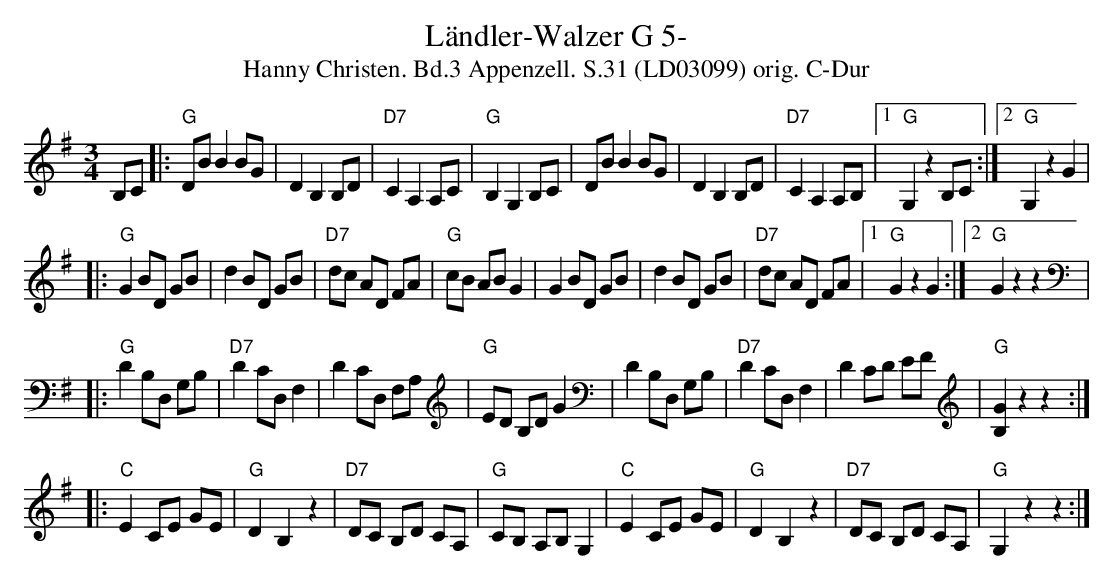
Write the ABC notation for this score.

X:1
T:Ländler-Walzer G 5-
T:Hanny Christen. Bd.3 Appenzell. S.31 (LD03099) orig. C-Dur
M:3/4
L:1/8
K:Gmaj
B,C |: "G"DB B2 BG | D2 B,2 B,D | "D7"C2 A,2 A,C | "G"B,2 G,2 B,C | \
DB B2 BG | D2 B,2 B,D | "D7"C2 A,2 A,B, |1 "G"G,2 z2 B,C :|2 "G"G,2 z2 G2 |
|: "G"G2 BD GB | d2 BD GB | "D7"dc AD FA | "G"cB AB G2 | \
G2 BD GB | d2 BD GB | "D7"dc AD FA |1 "G"G2 z2 G2 :|2 "G"G2 z2 z2 |
|: "G"D2 B,D, G,B, | "D7"D2 CD, F,2 | D2 CD, F,A, | "G"ED B,D G2 | \
D2 B,D, G,B, | "D7"D2 CD, F,2 | D2 CD EF | "G"[B,G]2 z2 z2 :|
|: "C"E2 CE GE | "G"D2 B,2 z2 | "D7"DC B,D CA, | "G"CB, A,B, G,2 | \
"C"E2 CE GE | "G"D2 B,2 z2 | "D7"DC B,D CA, | "G"G,2 z2 z2 :|
